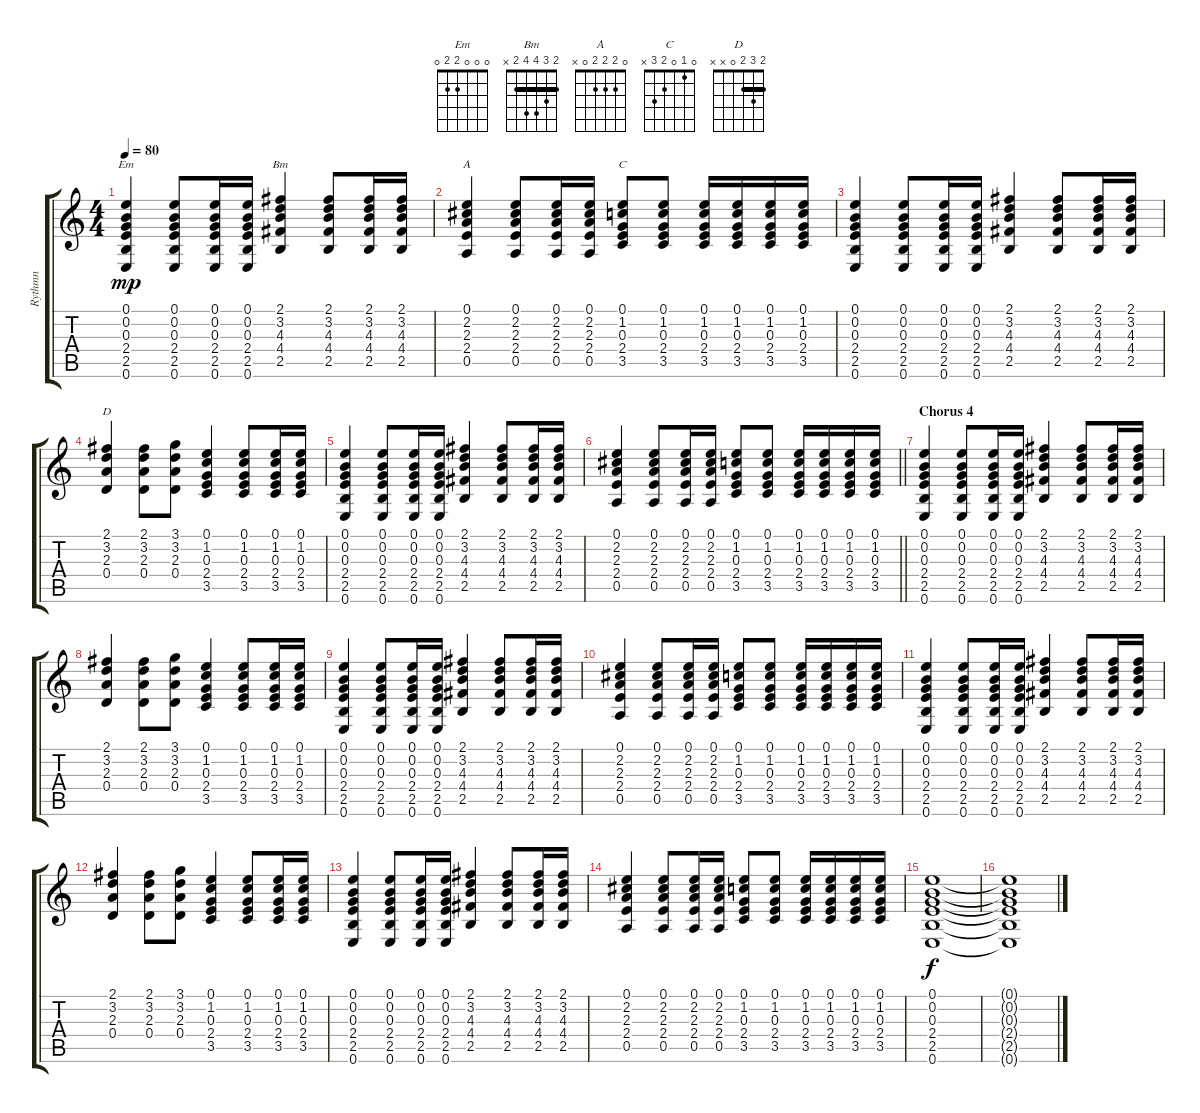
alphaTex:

\track ("Rythmn" "Rythmn") {instrument electricguitarmuted}
\staff {score tabs}
\tuning (E4 B3 G3 D3 A2 E2) {hide}
\chord ("Em" 0 0 0 2 2 0)
\chord ("Bm" 2 3 4 4 2 x) {barre 2}
\chord ("A" 0 2 2 2 0 x)
\chord ("C" 0 1 0 2 3 x)
\chord ("D" 2 3 2 0 x x) {barre 2}
\ts (4 4)
\tempo 80
\clef g2
\ks c
(0.1 0.2 0.3 2.4 2.5 0.6).4{ch "Em" dy mp} (0.1 0.2 0.3 2.4 2.5 0.6).8 (0.1 0.2 0.3 2.4 2.5 0.6).16 (0.1 0.2 0.3 2.4 2.5 0.6).16 (2.1 3.2 4.3 4.4 2.5).4{ch "Bm"} (2.1 3.2 4.3 4.4 2.5).8 (2.1 3.2 4.3 4.4 2.5).16 (2.1 3.2 4.3 4.4 2.5).16 |
(0.1 2.2 2.3 2.4 0.5).4{ch "A"} (0.1 2.2 2.3 2.4 0.5).8 (0.1 2.2 2.3 2.4 0.5).16 (0.1 2.2 2.3 2.4 0.5).16 (0.1 1.2 0.3 2.4 3.5).8{ch "C"} (0.1 1.2 0.3 2.4 3.5).8 (0.1 1.2 0.3 2.4 3.5).16 (0.1 1.2 0.3 2.4 3.5).16 (0.1 1.2 0.3 2.4 3.5).16 (0.1 1.2 0.3 2.4 3.5).16 |
(0.1 0.2 0.3 2.4 2.5 0.6).4 (0.1 0.2 0.3 2.4 2.5 0.6).8 (0.1 0.2 0.3 2.4 2.5 0.6).16 (0.1 0.2 0.3 2.4 2.5 0.6).16 (2.1 3.2 4.3 4.4 2.5).4 (2.1 3.2 4.3 4.4 2.5).8 (2.1 3.2 4.3 4.4 2.5).16 (2.1 3.2 4.3 4.4 2.5).16 |
(2.1 3.2 2.3 0.4).4{ch "D"} (2.1 3.2 2.3 0.4).8 (3.1 3.2 2.3 0.4).8 (0.1 1.2 0.3 2.4 3.5).4 (0.1 1.2 0.3 2.4 3.5).8 (0.1 1.2 0.3 2.4 3.5).16 (0.1 1.2 0.3 2.4 3.5).16 |
(0.1 0.2 0.3 2.4 2.5 0.6).4 (0.1 0.2 0.3 2.4 2.5 0.6).8 (0.1 0.2 0.3 2.4 2.5 0.6).16 (0.1 0.2 0.3 2.4 2.5 0.6).16 (2.1 3.2 4.3 4.4 2.5).4 (2.1 3.2 4.3 4.4 2.5).8 (2.1 3.2 4.3 4.4 2.5).16 (2.1 3.2 4.3 4.4 2.5).16 |
\barLineRight lightlight
(0.1 2.2 2.3 2.4 0.5).4 (0.1 2.2 2.3 2.4 0.5).8 (0.1 2.2 2.3 2.4 0.5).16 (0.1 2.2 2.3 2.4 0.5).16 (0.1 1.2 0.3 2.4 3.5).8 (0.1 1.2 0.3 2.4 3.5).8 (0.1 1.2 0.3 2.4 3.5).16 (0.1 1.2 0.3 2.4 3.5).16 (0.1 1.2 0.3 2.4 3.5).16 (0.1 1.2 0.3 2.4 3.5).16 |
\section ("" "Chorus 4")
(0.1 0.2 0.3 2.4 2.5 0.6).4 (0.1 0.2 0.3 2.4 2.5 0.6).8 (0.1 0.2 0.3 2.4 2.5 0.6).16 (0.1 0.2 0.3 2.4 2.5 0.6).16 (2.1 3.2 4.3 4.4 2.5).4 (2.1 3.2 4.3 4.4 2.5).8 (2.1 3.2 4.3 4.4 2.5).16 (2.1 3.2 4.3 4.4 2.5).16 |
(2.1 3.2 2.3 0.4).4 (2.1 3.2 2.3 0.4).8 (3.1 3.2 2.3 0.4).8 (0.1 1.2 0.3 2.4 3.5).4 (0.1 1.2 0.3 2.4 3.5).8 (0.1 1.2 0.3 2.4 3.5).16 (0.1 1.2 0.3 2.4 3.5).16 |
(0.1 0.2 0.3 2.4 2.5 0.6).4 (0.1 0.2 0.3 2.4 2.5 0.6).8 (0.1 0.2 0.3 2.4 2.5 0.6).16 (0.1 0.2 0.3 2.4 2.5 0.6).16 (2.1 3.2 4.3 4.4 2.5).4 (2.1 3.2 4.3 4.4 2.5).8 (2.1 3.2 4.3 4.4 2.5).16 (2.1 3.2 4.3 4.4 2.5).16 |
(0.1 2.2 2.3 2.4 0.5).4 (0.1 2.2 2.3 2.4 0.5).8 (0.1 2.2 2.3 2.4 0.5).16 (0.1 2.2 2.3 2.4 0.5).16 (0.1 1.2 0.3 2.4 3.5).8 (0.1 1.2 0.3 2.4 3.5).8 (0.1 1.2 0.3 2.4 3.5).16 (0.1 1.2 0.3 2.4 3.5).16 (0.1 1.2 0.3 2.4 3.5).16 (0.1 1.2 0.3 2.4 3.5).16 |
(0.1 0.2 0.3 2.4 2.5 0.6).4 (0.1 0.2 0.3 2.4 2.5 0.6).8 (0.1 0.2 0.3 2.4 2.5 0.6).16 (0.1 0.2 0.3 2.4 2.5 0.6).16 (2.1 3.2 4.3 4.4 2.5).4 (2.1 3.2 4.3 4.4 2.5).8 (2.1 3.2 4.3 4.4 2.5).16 (2.1 3.2 4.3 4.4 2.5).16 |
(2.1 3.2 2.3 0.4).4 (2.1 3.2 2.3 0.4).8 (3.1 3.2 2.3 0.4).8 (0.1 1.2 0.3 2.4 3.5).4 (0.1 1.2 0.3 2.4 3.5).8 (0.1 1.2 0.3 2.4 3.5).16 (0.1 1.2 0.3 2.4 3.5).16 |
(0.1 0.2 0.3 2.4 2.5 0.6).4 (0.1 0.2 0.3 2.4 2.5 0.6).8 (0.1 0.2 0.3 2.4 2.5 0.6).16 (0.1 0.2 0.3 2.4 2.5 0.6).16 (2.1 3.2 4.3 4.4 2.5).4 (2.1 3.2 4.3 4.4 2.5).8 (2.1 3.2 4.3 4.4 2.5).16 (2.1 3.2 4.3 4.4 2.5).16 |
(0.1 2.2 2.3 2.4 0.5).4 (0.1 2.2 2.3 2.4 0.5).8 (0.1 2.2 2.3 2.4 0.5).16 (0.1 2.2 2.3 2.4 0.5).16 (0.1 1.2 0.3 2.4 3.5).8 (0.1 1.2 0.3 2.4 3.5).8 (0.1 1.2 0.3 2.4 3.5).16 (0.1 1.2 0.3 2.4 3.5).16 (0.1 1.2 0.3 2.4 3.5).16 (0.1 1.2 0.3 2.4 3.5).16 |
(0.1 0.2 0.3 2.4 2.5 0.6).1{dy f} |
(0.1{t} 0.2{t} 0.3{t} 2.4{t} 2.5{t} 0.6{t}).1
